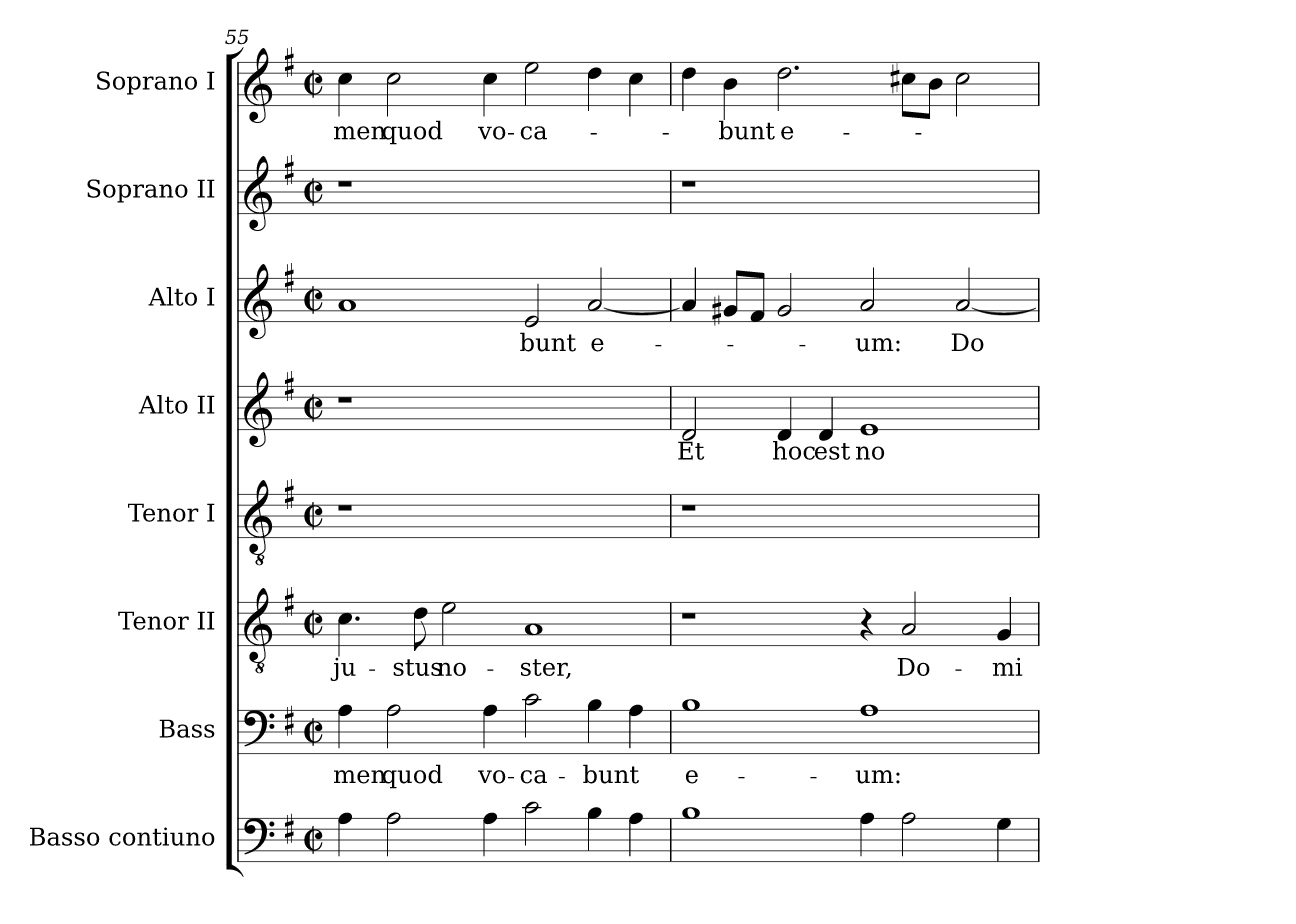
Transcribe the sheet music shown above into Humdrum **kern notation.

**kern	**kern	**text	**kern	**text	**kern	**kern	**text	**kern	**text	**kern	**kern	**text
*part8	*part7	*part7	*part6	*part6	*part5	*part4	*part4	*part3	*part3	*part2	*part1	*part1
*staff8	*staff7	*staff7	*staff6	*staff6	*staff5	*staff4	*staff4	*staff3	*staff3	*staff2	*staff1	*staff1
*I"Basso contiuno	*I"Bass	*	*I"Tenor II	*	*I"Tenor I	*I"Alto II	*	*I"Alto I	*	*I"Soprano II	*I"Soprano I	*
*	*I'B	*	*	*	*I'T	*	*	*I'A	*	*	*	*
*clefF4	*clefF4	*	*clefGv2	*	*clefGv2	*clefG2	*	*clefG2	*	*clefG2	*clefG2	*
*k[f#]	*k[f#]	*	*k[f#]	*	*k[f#]	*k[f#]	*	*k[f#]	*	*k[f#]	*k[f#]	*
*G:	*G:	*	*G:	*	*G:	*G:	*	*G:	*	*G:	*G:	*
*M2/2	*M2/2	*	*M2/2	*	*M2/2	*M2/2	*	*M2/2	*	*M2/2	*M2/2	*
*met(c|)	*met(c|)	*	*met(c|)	*	*met(c|)	*met(c|)	*	*met(c|)	*	*met(c|)	*met(c|)	*
=55	=55	=55	=55	=55	=55	=55	=55	=55	=55	=55	=55	=55
!	!	!LO:LY:b:color=#000000	!	!	!	!	!	!	!	!	!	!
!	!	!	!	!LO:LY:b:color=#000000	!LO:N:vis=1	!LO:N:vis=1	!	!	!	!LO:N:vis=1	!	!
!	!	!	!	!	!	!	!	!	!	!	!	!LO:LY:b:color=#000000
4Ai\	4Ai\	-men	4.ci\	ju-	1r	1r	.	1ai	.	1r	4cci\	-men
!	!	!LO:LY:b:color=#000000	!	!	!	!	!	!	!	!	!	!
!	!	!	!	!	!	!	!	!	!	!	!	!LO:LY:b:color=#000000
2Ai\	2Ai\	quod	.	.	.	.	.	.	.	.	2cci\	quod
!	!	!	!	!LO:LY:b:color=#000000	!	!	!	!	!	!	!	!
.	.	.	8di\	-stus	.	.	.	.	.	.	.	.
!	!	!	!	!LO:LY:b:color=#000000	!	!	!	!	!	!	!	!
.	.	.	2ei\	no-	.	.	.	.	.	.	.	.
!	!	!LO:LY:b:color=#000000	!	!	!	!	!	!	!	!	!	!
!	!	!	!	!	!	!	!	!	!	!	!	!LO:LY:b:color=#000000
4Ai\	4Ai\	vo-	.	.	.	.	.	.	.	.	4cci\	vo-
!	!	!LO:LY:b:color=#000000	!	!	!	!	!	!	!	!	!	!
!	!	!	!	!LO:LY:b:color=#000000	!	!	!	!	!	!	!	!
!	!	!	!	!	!	!	!	!	!LO:LY:b:color=#000000	!	!	!
!	!	!	!	!	!	!	!	!	!	!	!	!LO:LY:b:color=#000000
2ci\	2ci\	-ca-	1Ai	-ster,	1ryy	1ryy	.	2ei/	-bunt	1ryy	2eei\	-ca-
!	!	!LO:LY:b:color=#000000	!	!	!	!	!	!	!	!	!	!
!	!	!	!	!	!	!	!	!	!LO:LY:b:color=#000000	!	!	!
4Bi\	4Bi\	-bunt	.	.	.	.	.	[<2ai/	e-	.	4ddi\	.
4Ai\	4Ai\	.	.	.	.	.	.	.	.	.	4cci\	.
=56	=56	=56	=56	=56	=56	=56	=56	=56	=56	=56	=56	=56
!	!	!LO:LY:b:color=#000000	!	!	!LO:N:vis=1	!	!	!	!	!	!	!
!	!	!	!	!	!	!	!LO:LY:b:color=#000000	!	!	!LO:N:vis=1	!	!
1Bi	1Bi	e-	1r	.	1r	2di/	Et	4ai/]	.	1r	4ddi\	.
!	!	!	!	!	!	!	!	!	!	!	!	!LO:LY:b:color=#000000
.	.	.	.	.	.	.	.	8g#Xi/L	.	.	4bi\	-bunt
.	.	.	.	.	.	.	.	8f#i/J	.	.	.	.
!	!	!	!	!	!	!	!LO:LY:b:color=#000000	!	!	!	!	!
!	!	!	!	!	!	!	!	!	!	!	!	!LO:LY:b:color=#000000
.	.	.	.	.	.	4di/	hoc	2g#i/	.	.	2.ddi\	e-
!	!	!	!	!	!	!	!LO:LY:b:color=#000000	!	!	!	!	!
.	.	.	.	.	.	4di/	est	.	.	.	.	.
!	!	!LO:LY:b:color=#000000	!	!	!	!	!	!	!	!	!	!
!	!	!	!	!	!	!	!LO:LY:b:color=#000000	!	!	!	!	!
!	!	!	!	!	!	!	!	!	!LO:LY:b:color=#000000	!	!	!
4Ai\	1Ai	-um:	4r	.	1ryy	1ei	no-	2ai/	-um:	1ryy	.	.
!	!	!	!	!LO:LY:b:color=#000000	!	!	!	!	!	!	!	!
2Ai\	.	.	2Ai/	Do-	.	.	.	.	.	.	8cc#Xi\L	.
.	.	.	.	.	.	.	.	.	.	.	8bi\J	.
!	!	!	!	!	!	!	!	!	!LO:LY:b:color=#000000	!	!	!
.	.	.	.	.	.	.	.	[<2ai/	Do-	.	2cc#i\	.
!	!	!	!	!LO:LY:b:color=#000000	!	!	!	!	!	!	!	!
4Gi\	.	.	4Gi/	-mi-	.	.	.	.	.	.	.	.
=	=	=	=	=	=	=	=	=	=	=	=	=
*-	*-	*-	*-	*-	*-	*-	*-	*-	*-	*-	*-	*-
